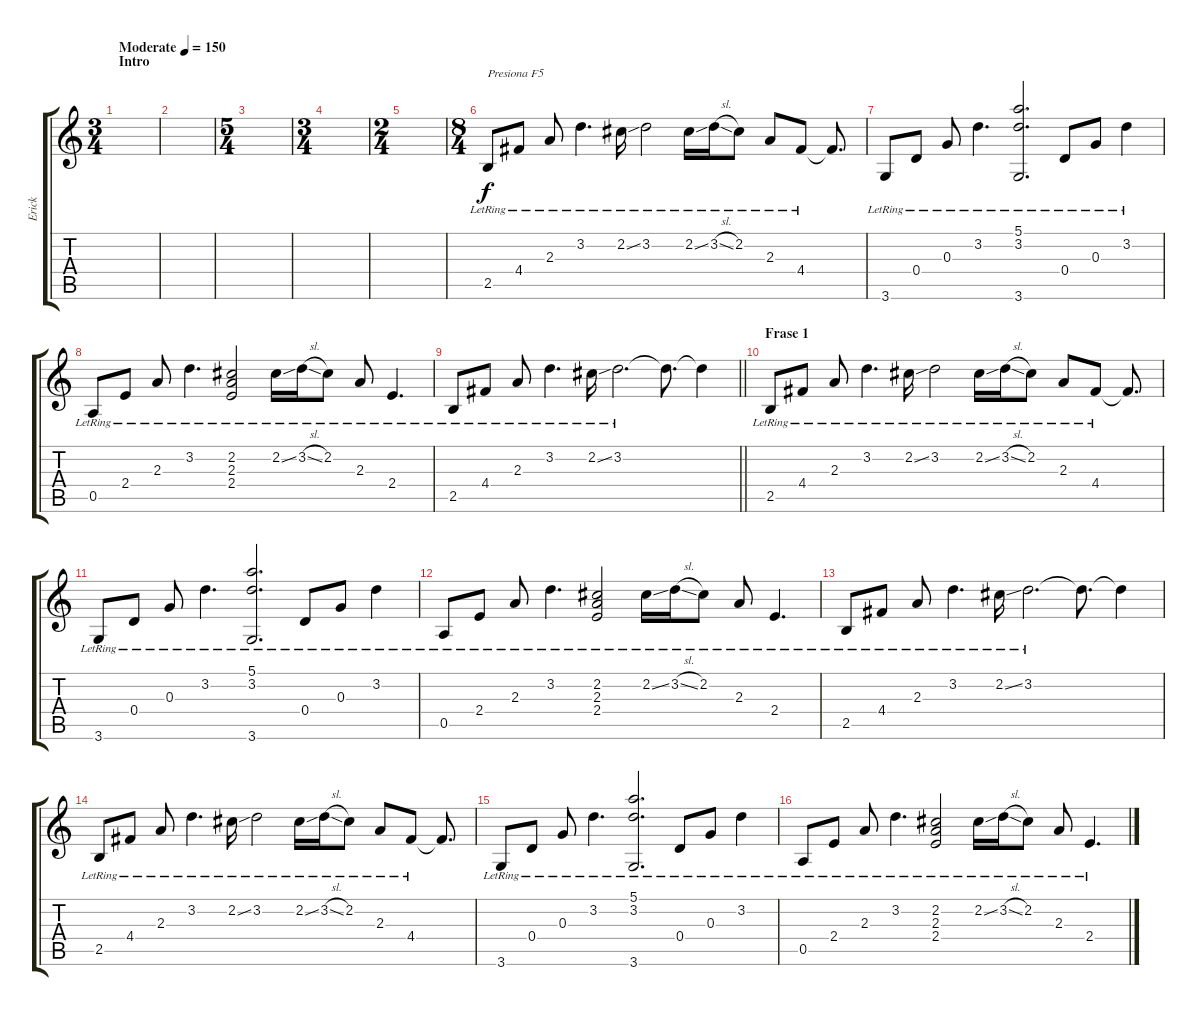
\track ("Erick" "Erick") {instrument electricguitarjazz}
\staff {score tabs}
\tuning (E4 B3 G3 D3 A2 E2) {hide}
\ts (3 4)
\section ("" "Intro")
\tempo (150 "Moderate")
\clef g2
\ks c
|
|
\ts (5 4)
|
\ts (3 4)
|
\ts (2 4)
|
\ts (8 4)
2.5{lr}.8{txt "Presiona F5"} 4.4{lr}.8 2.3{lr}.8 3.2{lr}.4{d} 2.2{ss lr}.16 3.2{lr}.2 2.2{ss lr}.16 3.2{sl lr}.16 2.2{lr}.8 2.3{lr}.8 4.4{lr}.8 4.4{t}.8{d} |
3.6{lr}.8 0.4{lr}.8 0.3{lr}.8 3.2{lr}.4{d} (5.1{lr} 3.2{lr} 3.6).2{d} 0.4{lr}.8 0.3{lr}.8 3.2{lr}.4 |
0.5{lr}.8 2.4{lr}.8 2.3{lr}.8 3.2{lr}.4{d} (2.2{lr} 2.3{lr} 2.4{lr}).2 2.2{ss lr}.16 3.2{sl lr}.16 2.2{lr}.8 2.3{lr}.8 2.4{lr}.4{d} |
\barLineRight lightlight
2.5{lr}.8 4.4{lr}.8 2.3{lr}.8 3.2{lr}.4{d} 2.2{ss lr}.16 3.2{lr}.2{d} 3.2{t}.8{d} 3.2{t}.4 |
\section ("" "Frase 1")
2.5{lr}.8 4.4{lr}.8 2.3{lr}.8 3.2{lr}.4{d} 2.2{ss lr}.16 3.2{lr}.2 2.2{ss lr}.16 3.2{sl lr}.16 2.2{lr}.8 2.3{lr}.8 4.4{lr}.8 4.4{t}.8{d} |
3.6{lr}.8 0.4{lr}.8 0.3{lr}.8 3.2{lr}.4{d} (5.1{lr} 3.2{lr} 3.6).2{d} 0.4{lr}.8 0.3{lr}.8 3.2{lr}.4 |
0.5{lr}.8 2.4{lr}.8 2.3{lr}.8 3.2{lr}.4{d} (2.2{lr} 2.3{lr} 2.4{lr}).2 2.2{ss lr}.16 3.2{sl lr}.16 2.2{lr}.8 2.3{lr}.8 2.4{lr}.4{d} |
2.5{lr}.8 4.4{lr}.8 2.3{lr}.8 3.2{lr}.4{d} 2.2{ss lr}.16 3.2{lr}.2{d} 3.2{t}.8{d} 3.2{t}.4 |
2.5{lr}.8 4.4{lr}.8 2.3{lr}.8 3.2{lr}.4{d} 2.2{ss lr}.16 3.2{lr}.2 2.2{ss lr}.16 3.2{sl lr}.16 2.2{lr}.8 2.3{lr}.8 4.4{lr}.8 4.4{t}.8{d} |
3.6{lr}.8 0.4{lr}.8 0.3{lr}.8 3.2{lr}.4{d} (5.1{lr} 3.2{lr} 3.6).2{d} 0.4{lr}.8 0.3{lr}.8 3.2{lr}.4 |
0.5{lr}.8 2.4{lr}.8 2.3{lr}.8 3.2{lr}.4{d} (2.2{lr} 2.3{lr} 2.4{lr}).2 2.2{ss lr}.16 3.2{sl lr}.16 2.2{lr}.8 2.3{lr}.8 2.4{lr}.4{d}
